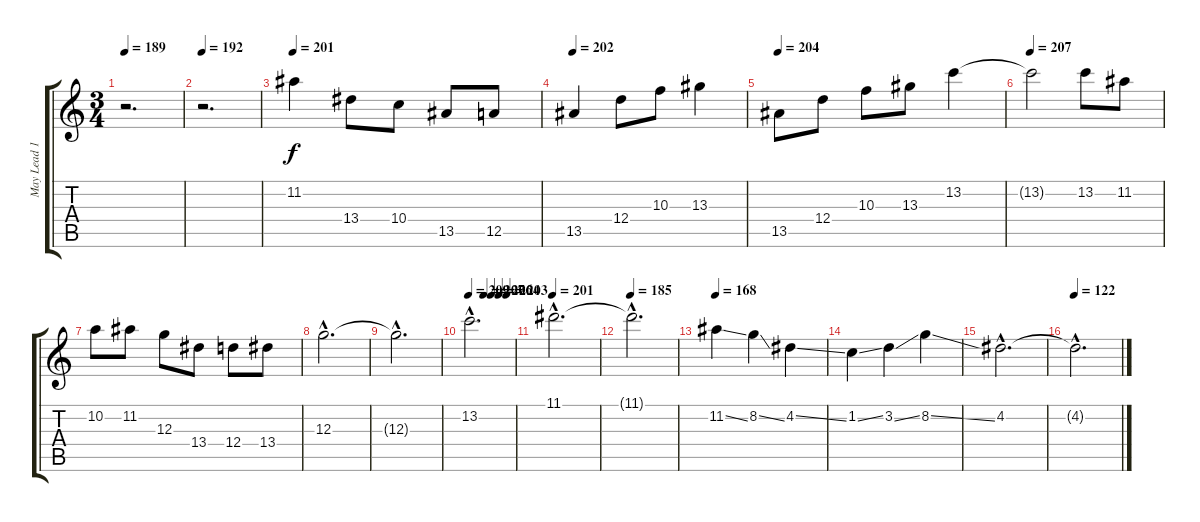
\track ("May Lead 1" "May Lead 1") {instrument overdrivenguitar}
\staff {score tabs}
\tuning (E4 B3 G3 D3 A2 E2) {hide}
\ts (3 4)
\tempo 189
\clef g2
\ks c
r.2{d dy f} |
\tempo 192
r.2{d} |
\tempo 201
11.2.4 13.4.8 10.4.8 13.5.8 12.5.8 |
\tempo 202
13.5.4 12.4.8 10.3.8 13.3.4 |
\tempo 204
13.5.8 12.4.8 10.3.8 13.3.8 13.2.4 |
\tempo 207
13.2{t}.2 13.2.8 11.2.8 |
10.2.8 11.2.8 12.3.8 13.4.8 12.4.8 13.4.8 |
12.3{hac}.2{d} |
12.3{hac t}.2{d} |
\tempo 209
\tempo (207 0.3333333333333333)
\tempo (206 0.5)
\tempo (204 0.6666666666666666)
\tempo (203 0.8333333333333334)
13.2{hac}.2{d} |
\tempo 201
11.1{hac}.2{d} |
\tempo 185
11.1{hac t}.2{d} |
\tempo 168
11.2{ss}.4 8.2{ss}.4 4.2{ss}.4 |
1.2{ss}.4 3.2{ss}.4 8.2{ss}.4 |
4.2{hac}.2{d} |
\tempo 122
4.2{hac t}.2{d}
